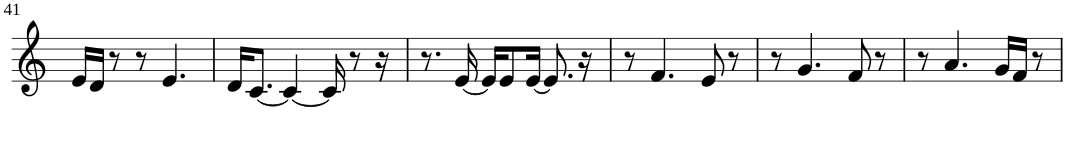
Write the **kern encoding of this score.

**kern
*part1
*staff1
*I"Violin
!!LO:PB:g=z
*clefG2
*k[]
*M3/4
=41
16e/LL
16d/JJ
8r
8r
4.e/
=42
16d/KL
[8.c/J
4c/_
16c/]
8r
16r
=43
8.r
[16e/
16e/KL]
8e/
[16e/Jk
8.e/]
16r
=44
8r
4.f/
8e/
8r
=45
8r
4.g/
8f/
8r
=46
8r
4.a/
16g/LL
16f/JJ
8r
=
*-
